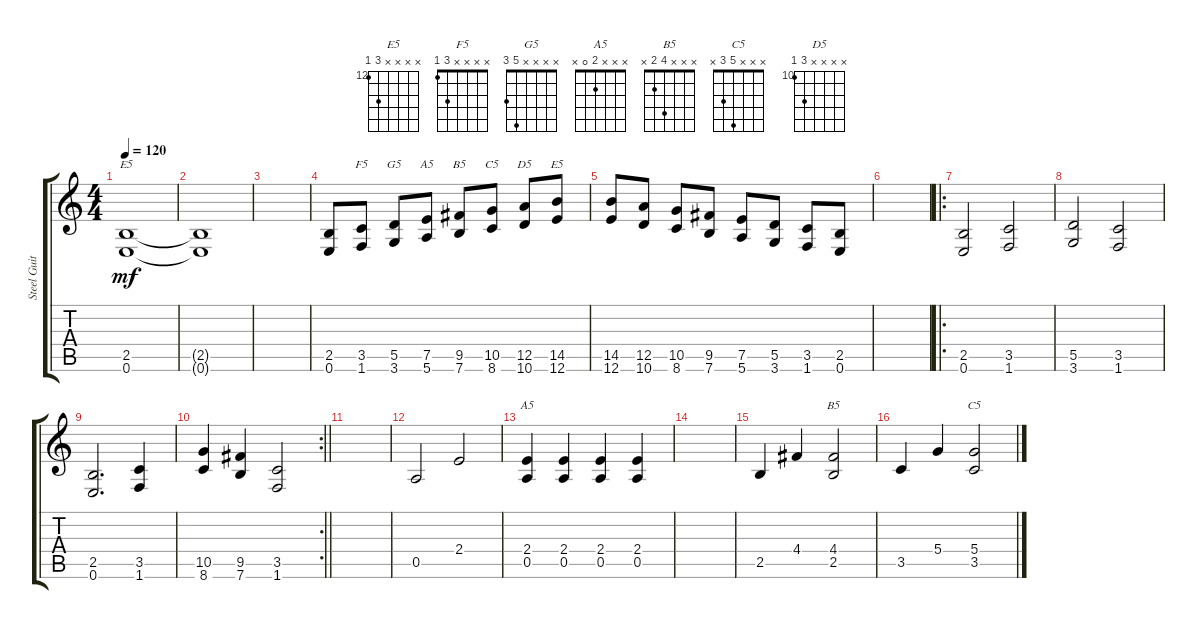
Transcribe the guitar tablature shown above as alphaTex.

\track ("Steel Guitar" "Steel Guit") {instrument acousticguitarsteel}
\staff {score tabs}
\tuning (E4 B3 G3 D3 A2 E2) {hide}
\chord ("E5" x x x x 2 0)
\chord ("F5" x x x x 3 1)
\chord ("G5" x x x x 5 3)
\chord ("A5" x x x x 7 5) {firstfret 5}
\chord ("B5" x x x x 9 7) {firstfret 7}
\chord ("C5" x x x x 10 8) {firstfret 8}
\chord ("D5" x x x x 12 10) {firstfret 10}
\chord ("E5" x x x x 14 12) {firstfret 12}
\chord ("A5" x x x 2 0 x)
\chord ("B5" x x x 4 2 x)
\chord ("C5" x x x 5 3 x)
\ts (4 4)
\tempo 120
\clef g2
\ks c
(2.5 0.6).1{ch "E5" dy mf} |
(2.5{t} 0.6{t}).1 |
|
(2.5 0.6).8 (3.5 1.6).8{ch "F5"} (5.5 3.6).8{ch "G5"} (7.5 5.6).8{ch "A5"} (9.5 7.6).8{ch "B5"} (10.5 8.6).8{ch "C5"} (12.5 10.6).8{ch "D5"} (14.5 12.6).8{ch "E5"} |
(14.5 12.6).8 (12.5 10.6).8 (10.5 8.6).8 (9.5 7.6).8 (7.5 5.6).8 (5.5 3.6).8 (3.5 1.6).8 (2.5 0.6).8 |
|
\ro
(2.5 0.6).2 (3.5 1.6).2 |
(5.5 3.6).2 (3.5 1.6).2 |
(2.5 0.6).2{d} (3.5 1.6).4 |
\rc 2
\barLineRight lightlight
(10.5 8.6).4 (9.5 7.6).4 (3.5 1.6).2 |
\section ("" "")
|
0.5.2 2.4.2 |
(2.4 0.5).4{ch "A5"} (2.4 0.5).4 (2.4 0.5).4 (2.4 0.5).4 |
|
2.5.4 4.4.4 (4.4 2.5).2{ch "B5"} |
3.5.4 5.4.4 (5.4 3.5).2{ch "C5"}
